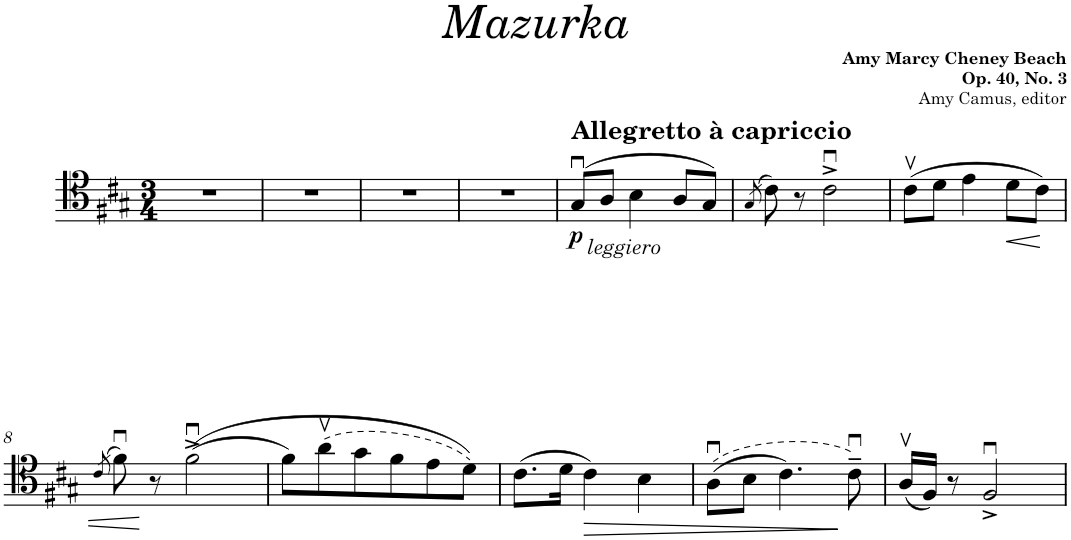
**kern	**dynam
*part1	*part1
*staff1	*staff1
*I"Cello	*
*clefC4	*
*k[f#c#g#]	*
*M3/4	*
=1	=1
2.r	.
=2	=2
2.r	.
=3	=3
2.r	.
=4	=4
2.r	.
=5	=5
!LO:TX:a:B:t=Allegretto à capriccio	!
!LO:TX:b:i:t=leggiero	!
!	!LO:DY:b
(8G#u/L	p
8A/J	.
4B\	.
8A/L	.
8G#/J)	.
=6	=6
(>8qG#/	.
8c#\)	.
8r	.
2c#u^\	.
=7	=7
(8c#v\L	.
8d\J	.
4e\	.
!	!LO:HP:b
8d\L	<
8c#\J)	.
!!LO:LB:g=z
=8	=8
(>8qc#/	.
8f#u\)	.
8r	[
((2f#u^\	.
=9	=9
8f#\L)	.
(8av\	.
8g#\	.
8f#\	.
8e\	.
8d\J))	.
=10	=10
(8.c#\L	.
16d\Jk	.
!	!LO:HP:b
4c#\)	>
4B\	.
=11	=11
((8Au\L	.
8B\J	.
4.c#\)	.
8c#u~\)	]
=12	=12
(16Av/LL	.
16F#/JJ)	.
8r	.
2F#u^/	.
=	=
*-	*-
